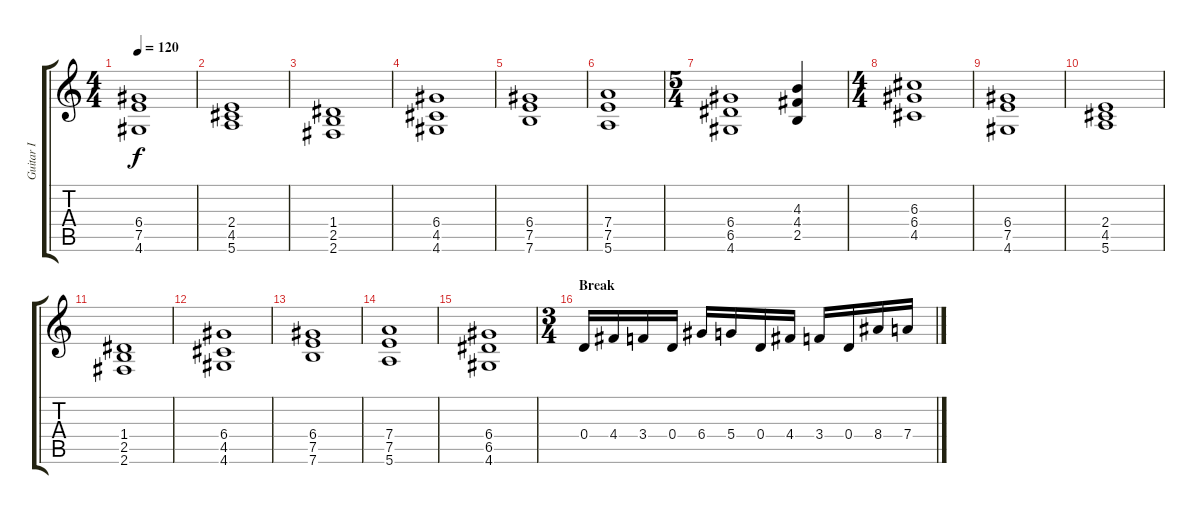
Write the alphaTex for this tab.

\track ("Guitar I" "Guitar I") {instrument distortionguitar}
\staff {score tabs}
\tuning (E4 B3 G3 D3 A2 E2) {hide}
\ts (4 4)
\tempo 120
\clef g2
\ks c
(6.4 7.5 4.6).1{dy f} |
(2.4 4.5 5.6).1 |
(1.4 2.5 2.6).1 |
(6.4 4.5 4.6).1 |
(6.4 7.5 7.6).1 |
(7.4 7.5 5.6).1 |
\ts (5 4)
(6.4 6.5 4.6).1 (4.3 4.4 2.5).4 |
\ts (4 4)
(6.3 6.4 4.5).1 |
(6.4 7.5 4.6).1 |
(2.4 4.5 5.6).1 |
(1.4 2.5 2.6).1 |
(6.4 4.5 4.6).1 |
(6.4 7.5 7.6).1 |
(7.4 7.5 5.6).1 |
(6.4 6.5 4.6).1 |
\ts (3 4)
\section ("" "Break")
0.4.16 4.4.16 3.4.16 0.4.16 6.4.16 5.4.16 0.4.16 4.4.16 3.4.16 0.4.16 8.4.16 7.4.16
